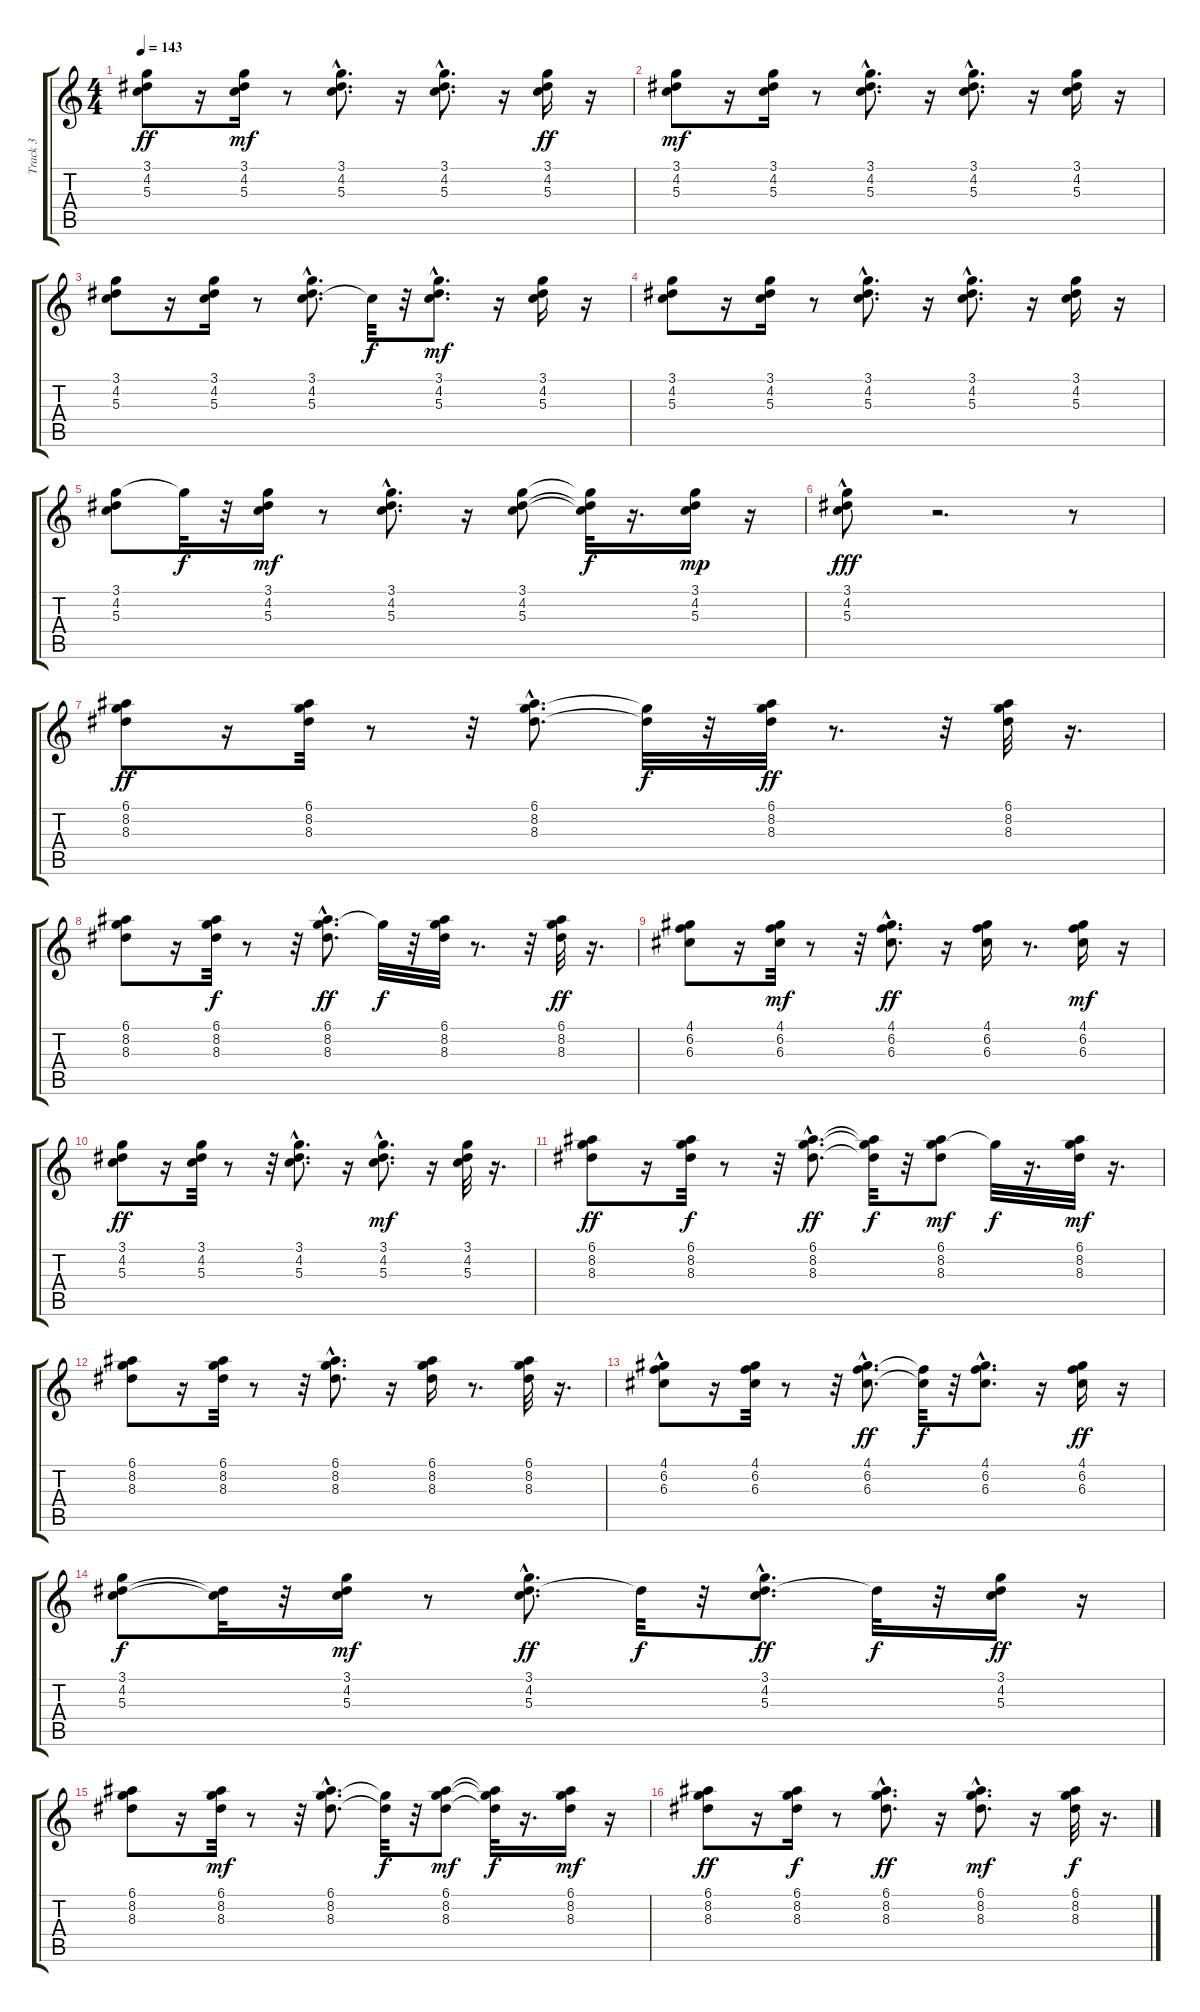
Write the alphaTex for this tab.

\track ("Track 3" "Track 3") {instrument acousticguitarnylon}
\staff {score tabs}
\tuning (E4 B3 G3 D3 A2 E2) {hide}
\ts (4 4)
\tempo 143
\clef g2
\ks c
(3.1 4.2 5.3).8{dy ff} r.16 (3.1 4.2 5.3).16{dy mf} r.8 (3.1{hac} 4.2{hac} 5.3{hac}).8{d} r.16 (3.1{hac} 4.2{hac} 5.3{hac}).8{d} r.16 (3.1 4.2 5.3).16{dy ff} r.16 |
(3.1 4.2 5.3).8{dy mf} r.16 (3.1 4.2 5.3).16 r.8 (3.1{hac} 4.2{hac} 5.3{hac}).8{d} r.16 (3.1 4.2{hac} 5.3).8{d} r.16 (3.1 4.2 5.3).16 r.16 |
(3.1 4.2 5.3).8 r.16 (3.1 4.2 5.3).16 r.8 (3.1{hac} 4.2{hac} 5.3{hac}).8{d} 5.3{t}.32{dy f} r.32 (3.1 4.2{hac} 5.3).8{d dy mf} r.16 (3.1 4.2 5.3).16 r.16 |
(3.1 4.2 5.3).8 r.16 (3.1 4.2 5.3).16 r.8 (3.1{hac} 4.2{hac} 5.3{hac}).8{d} r.16 (3.1{hac} 4.2{hac} 5.3{hac}).8{d} r.16 (3.1 4.2 5.3).16 r.16 |
(3.1 4.2 5.3).8 3.1{t}.32{dy f} r.32 (3.1 4.2 5.3).16{dy mf} r.8 (3.1{hac} 4.2{hac} 5.3{hac}).8{d} r.16 (3.1 4.2 5.3).8 (3.1{t} 4.2{t} 5.3{t}).32{dy f} r.16{d} (3.1 4.2 5.3).16{dy mp} r.16 |
(3.1{hac} 4.2{hac} 5.3).8{dy fff} r.2{d} r.8 |
(6.1 8.2 8.3).8{dy ff balance 10} r.16 (6.1 8.2 8.3).32 r.8 r.32 (6.1{hac} 8.2{hac} 8.3{hac}).8{d} (8.2{t} 8.3{t}).32{dy f} r.32 (6.1 8.2 8.3).32{dy ff} r.8{d} r.32 (6.1 8.2 8.3).32 r.16{d} |
(6.1 8.2 8.3).8 r.16 (6.1 8.2 8.3).32{dy f} r.8 r.32 (6.1{hac} 8.2{hac} 8.3{hac}).8{d dy ff} 8.2{t}.32{dy f} r.32 (6.1 8.2 8.3).32 r.8{d} r.32 (6.1 8.2 8.3).32{dy ff} r.16{d} |
(4.1 6.2 6.3).8 r.16 (4.1 6.2 6.3).32{dy mf} r.8 r.32 (4.1{hac} 6.2{hac} 6.3{hac}).8{d dy ff} r.16 (4.1 6.2 6.3).16 r.8{d} (4.1 6.2 6.3).16{dy mf} r.16 |
(3.1 4.2 5.3).8{dy ff} r.16 (3.1 4.2 5.3).32 r.8 r.32 (3.1{hac} 4.2{hac} 5.3{hac}).8{d} r.16 (3.1{hac} 4.2{hac} 5.3{hac}).8{d dy mf} r.16 (3.1 4.2 5.3).32 r.16{d} |
(6.1 8.2 8.3).8{dy ff} r.16 (6.1 8.2 8.3).32{dy f} r.8 r.32 (6.1{hac} 8.2{hac} 8.3{hac}).8{d dy ff} (6.1{t} 8.2{t} 8.3{t}).32{dy f} r.32 (6.1 8.2 8.3).8{dy mf} 8.2{t}.32{dy f} r.16{d} (6.1 8.2 8.3).32{dy mf} r.16{d} |
(6.1 8.2 8.3).8 r.16 (6.1 8.2 8.3).32 r.8 r.32 (6.1{hac} 8.2{hac} 8.3{hac}).8{d} r.16 (6.1 8.2 8.3).16 r.8{d} (6.1 8.2 8.3).32 r.16{d} |
(4.1 6.2 6.3{hac}).8 r.16 (4.1 6.2 6.3).32 r.8 r.32 (4.1{hac} 6.2{hac} 6.3{hac}).8{d dy ff} (6.2{t} 6.3{t}).32{dy f} r.32 (4.1 6.2{hac} 6.3).8{d} r.16 (4.1 6.2 6.3).16{dy ff} r.16 |
(3.1 4.2 5.3).8{dy f} (4.2{t} 5.3{t}).32 r.32 (3.1 4.2 5.3).16{dy mf} r.8 (3.1{hac} 4.2{hac} 5.3{hac}).8{d dy ff} 4.2{t}.32{dy f} r.32 (3.1{hac} 4.2{hac} 5.3{hac}).8{d dy ff} 4.2{t}.32{dy f} r.32 (3.1 4.2 5.3).16{dy ff} r.16 |
(6.1 8.2 8.3).8 r.16 (6.1 8.2 8.3).32{dy mf} r.8 r.32 (6.1{hac} 8.2{hac} 8.3{hac}).8{d} (8.2{t} 8.3{t}).32{dy f} r.32 (6.1 8.2 8.3).8{dy mf} (6.1{t} 8.2{t} 8.3{t}).32{dy f} r.16{d} (6.1 8.2 8.3).16{dy mf} r.16 |
(6.1 8.2 8.3).8{dy ff} r.16 (6.1 8.2 8.3).16{dy f} r.8 (6.1{hac} 8.2{hac} 8.3{hac}).8{d dy ff} r.16 (6.1 8.2{hac} 8.3).8{d dy mf} r.16 (6.1 8.2 8.3).32{dy f} r.16{d}
